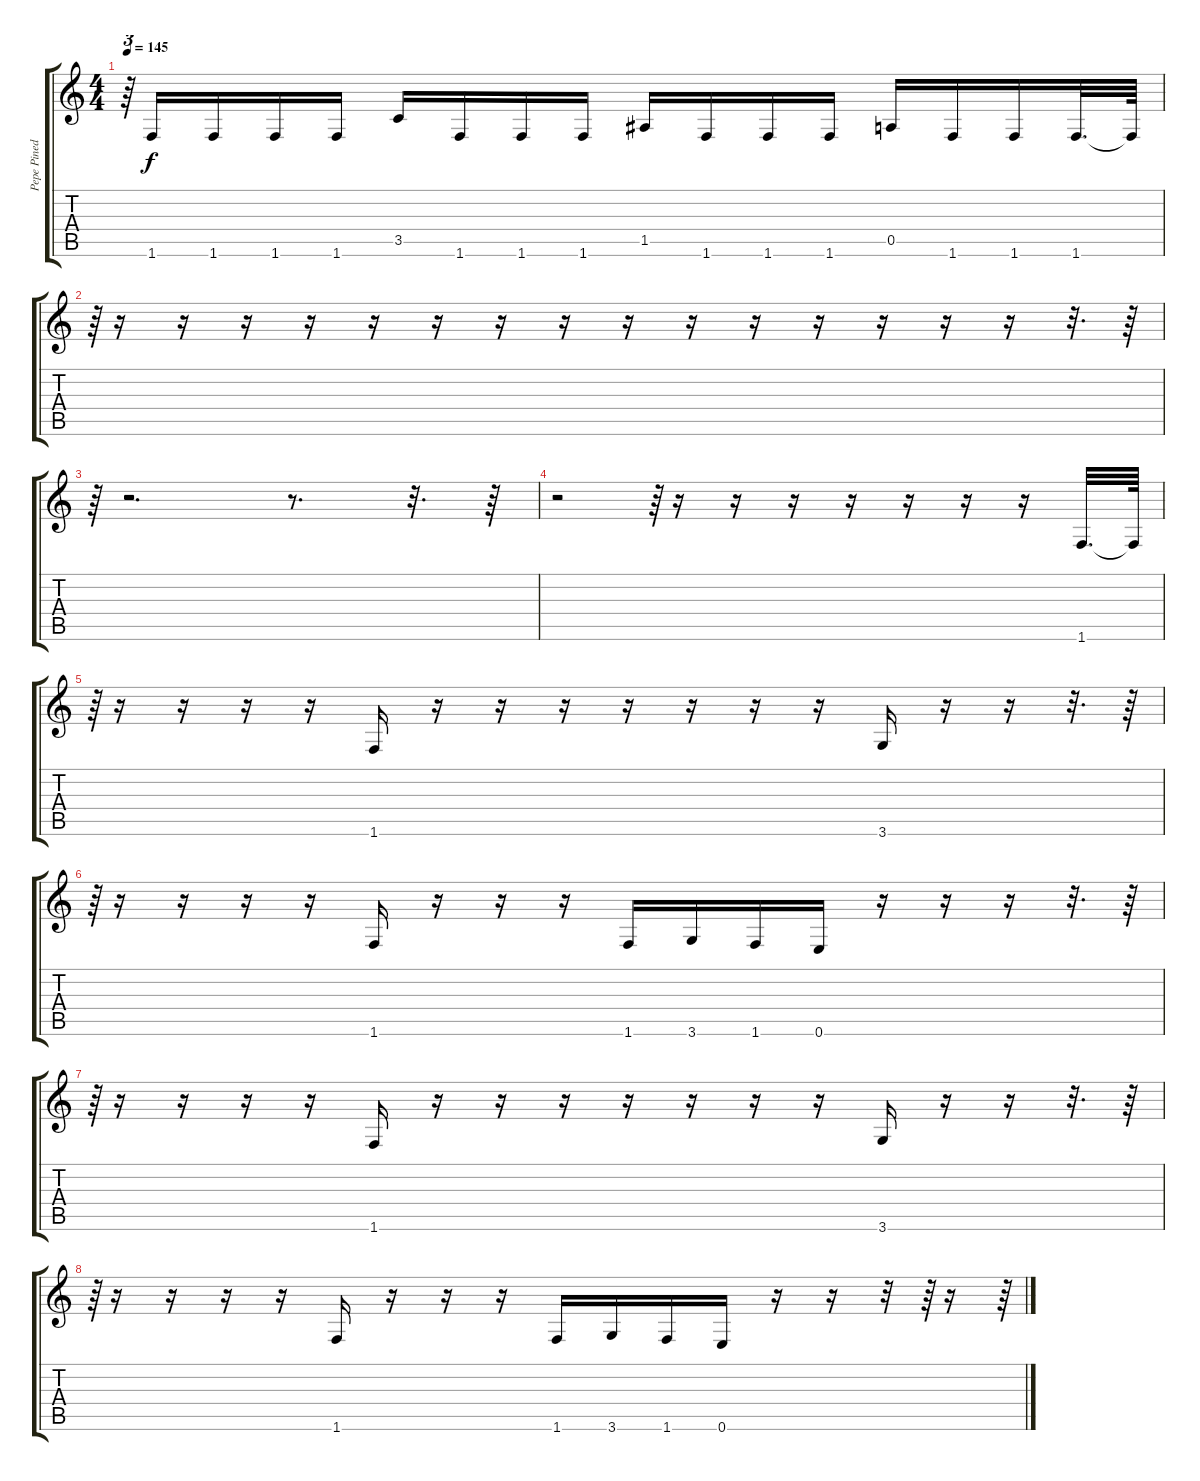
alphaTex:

\track ("Pepe Pineda" "Pepe Pined") {instrument electricbasspick}
\staff {score tabs}
\tuning (E4 B3 G3 D3 A2 E2) {hide}
\ts (4 4)
\tempo 145
\clef g2
\ks c
r.64{tu (3 2) dy f} 1.6.16 1.6.16 1.6.16 1.6.16 3.5.16 1.6.16 1.6.16 1.6.16 1.5.16 1.6.16 1.6.16 1.6.16 0.5.16 1.6.16 1.6.16 1.6.32{d} 1.6{t}.64 |
r.64{tu (3 2)} r.16 r.16 r.16 r.16 r.16 r.16 r.16 r.16 r.16 r.16 r.16 r.16 r.16 r.16 r.16 r.32{d} r.64 |
r.64{tu (3 2)} r.2{d} r.8{d} r.32{d} r.64 |
r.2 r.64{tu (3 2)} r.16 r.16 r.16 r.16 r.16 r.16 r.16 1.6.32{d} 1.6{t}.64 |
r.64{tu (3 2)} r.16 r.16 r.16 r.16 1.6.16 r.16 r.16 r.16 r.16 r.16 r.16 r.16 3.6.16 r.16 r.16 r.32{d} r.64 |
r.64{tu (3 2)} r.16 r.16 r.16 r.16 1.6.16 r.16 r.16 r.16 1.6.16 3.6.16 1.6.16 0.6.16 r.16 r.16 r.16 r.32{d} r.64 |
r.64{tu (3 2)} r.16 r.16 r.16 r.16 1.6.16 r.16 r.16 r.16 r.16 r.16 r.16 r.16 3.6.16 r.16 r.16 r.32{d} r.64 |
r.64{tu (3 2)} r.16 r.16 r.16 r.16 1.6.16 r.16 r.16 r.16 1.6.16 3.6.16 1.6.16 0.6.16 r.16 r.16 r.32 r.64{tu (3 2)} r.16 r.64{tu (3 2)}
